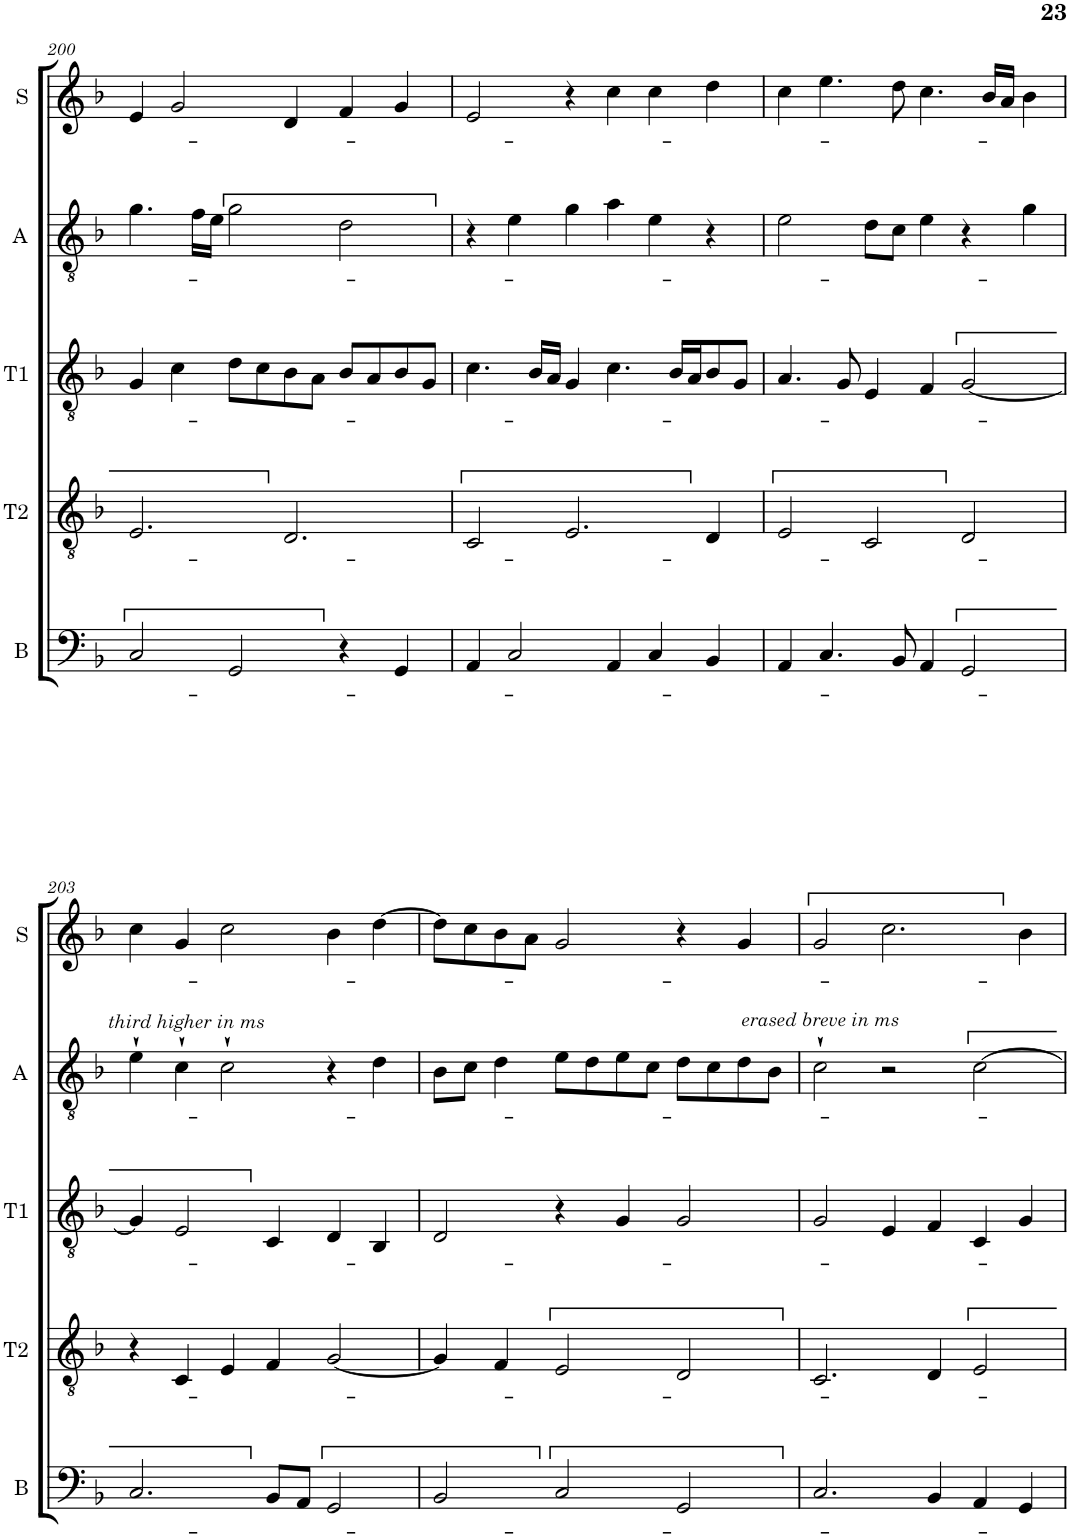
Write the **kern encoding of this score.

**kern	**kern	**kern	**kern	**kern
*part5	*part4	*part3	*part2	*part1
*staff5	*staff4	*staff3	*staff2	*staff1
*I"B	*I"T2	*I"T1	*I"A	*I"S
*I'B	*I'T2	*I'T1	*I'A	*I'S
!!LO:PB:g=z
*clefF4	*clefGv2	*clefGv2	*clefGv2	*clefG2
*k[b-]	*k[b-]	*k[b-]	*k[b-]	*k[b-]
*M3/2	*M3/2	*M3/2	*M3/2	*M3/2
=200	=200	=200	=200	=200
2C/	2.E/	4G/	4.g\	4e/
.	.	4c\	.	2g/
.	.	.	16f\LL	.
.	.	.	16e\JJ	.
2GG/	.	8d\L	2g\	.
.	.	8c\	.	.
.	2.D/	8B-\	.	4d/
.	.	8A\J	.	.
4r	.	8B-/L	2d\	4f/
.	.	8A/	.	.
4GG/	.	8B-/	.	4g/
.	.	8G/J	.	.
=201	=201	=201	=201	=201
4AA/	2C/	4.c\	4r	2e/
2C/	.	.	4e\	.
.	.	16B-/LL	.	.
.	.	16A/JJ	.	.
.	2.E/	4G/	4g\	4r
4AA/	.	4.c\	4a\	4cc\
4C/	.	.	4e\	4cc\
.	.	16B-/LL	.	.
.	.	16A/J	.	.
4BB-/	4D/	8B-/	4r	4dd\
.	.	8G/J	.	.
=202	=202	=202	=202	=202
4AA/	2E/	4.A/	2e\	4cc\
4.C/	.	.	.	4.ee\
.	.	8G/	.	.
.	2C/	4E/	8d\L	.
8BB-/	.	.	8c\J	8dd\
4AA/	.	4F/	4e\	4.cc\
2GG/	2D/	[2G/	4r	.
.	.	.	.	16b-/LL
.	.	.	.	16a/JJ
.	.	.	4g\	4b-\
!!LO:LB:g=z
=203	=203	=203	=203	=203
!	!	!	!LO:TX:a:i:t=third higher in ms	!
2.C/	4r	4G/]	4e`\	4cc\
.	4C/	2E/	4c`\	4g/
.	4E/	.	2c`\	2cc\
8BB-/L	4F/	4C/	.	.
8AA/J	.	.	.	.
2GG/	[2G/	4D/	4r	4b-\
.	.	4BB-/	4d\	[4dd\
=204	=204	=204	=204	=204
2BB-/	4G/]	2D/	8B-\L	8dd\L]
.	.	.	8c\J	8cc\
.	4F/	.	4d\	8b-\
.	.	.	.	8a\J
2C/	2E/	4r	8e\L	2g/
.	.	.	8d\	.
.	.	4G/	8e\	.
.	.	.	8c\J	.
2GG/	2D/	2G/	8d\L	4r
.	.	.	8c\	.
.	.	.	8d\	4g/
.	.	.	8B-\J	.
=205	=205	=205	=205	=205
!	!	!	!LO:TX:a:i:t=erased breve in ms	!
2.C/	2.C/	2G/	2c`\	2g/
.	.	4E/	2r	2.cc\
4BB-/	4D/	4F/	.	.
4AA/	2E/	4C/	[2c\	.
4GG/	.	4G/	.	4b-\
=	=	=	=	=
*-	*-	*-	*-	*-
